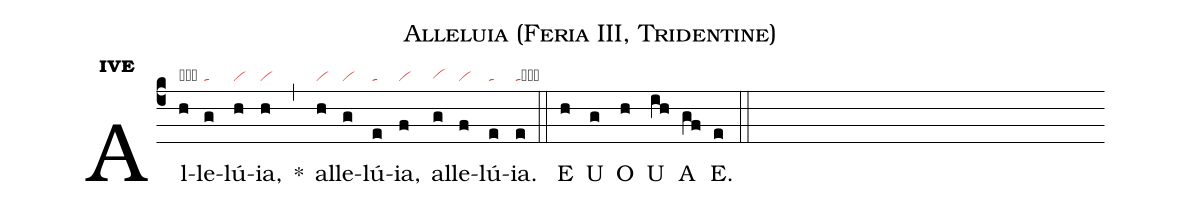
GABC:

name:Alleluia (Feria III, Tridentine);
office-part:an;
mode:4e;
nabc-lines:1;
%%
initial-style: 1;
name:Alleluia;
mode: 4;
office-part: Antiphona;
annotation: Ant.;
annotation: iv e;
nabc-lines:1;
%%
(c4) Al(h|obvi)le(g|ta)lú(h|vi){ia},(h|vi) <sp>*</sp>(,) al(h|vi)le(g|vi)lú(e|ta){ia},(f|vi) al(g|vihg)le(f|vi)lú(e|ta){ia}.(e|tacb) (::)
<eu>E(h) U(g) O(h) U(ih) A(gf) E.(e) </eu>(::)
